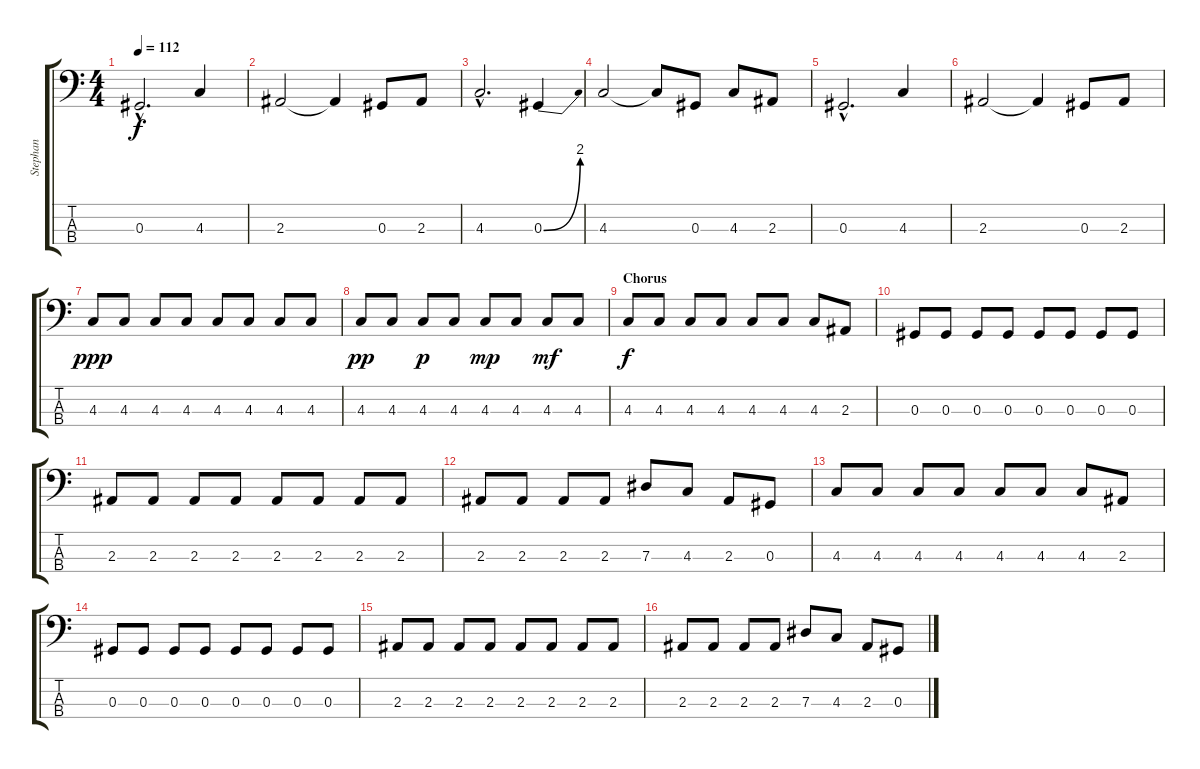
\track ("Stephan" "Stephan") {instrument electricbassfinger}
\staff {score tabs}
\tuning (Gb2 Db2 Ab1 Eb1) {hide}
\ts (4 4)
\tempo 112
\clef f4
\ks c
0.3{hac}.2{d dy f} 4.3.4 |
2.3.2 2.3{t}.4 0.3.8 2.3.8 |
4.3{hac}.2{d} 0.3{be (bend 0 0 60 8)}.4 |
4.3.2 4.3{t}.8 0.3.8 4.3.8 2.3.8 |
0.3{hac}.2{d} 4.3.4 |
2.3.2 2.3{t}.4 0.3.8 2.3.8 |
4.3.8{dy ppp} 4.3.8 4.3.8 4.3.8 4.3.8 4.3.8 4.3.8 4.3.8 |
4.3.8{dy pp} 4.3.8 4.3.8{dy p} 4.3.8 4.3.8{dy mp} 4.3.8 4.3.8{dy mf} 4.3.8 |
\section ("" "Chorus")
4.3.8{dy f} 4.3.8 4.3.8 4.3.8 4.3.8 4.3.8 4.3.8 2.3.8 |
0.3.8 0.3.8 0.3.8 0.3.8 0.3.8 0.3.8 0.3.8 0.3.8 |
2.3.8 2.3.8 2.3.8 2.3.8 2.3.8 2.3.8 2.3.8 2.3.8 |
2.3.8 2.3.8 2.3.8 2.3.8 7.3.8 4.3.8 2.3.8 0.3.8 |
4.3.8 4.3.8 4.3.8 4.3.8 4.3.8 4.3.8 4.3.8 2.3.8 |
0.3.8 0.3.8 0.3.8 0.3.8 0.3.8 0.3.8 0.3.8 0.3.8 |
2.3.8 2.3.8 2.3.8 2.3.8 2.3.8 2.3.8 2.3.8 2.3.8 |
2.3.8 2.3.8 2.3.8 2.3.8 7.3.8 4.3.8 2.3.8 0.3.8
